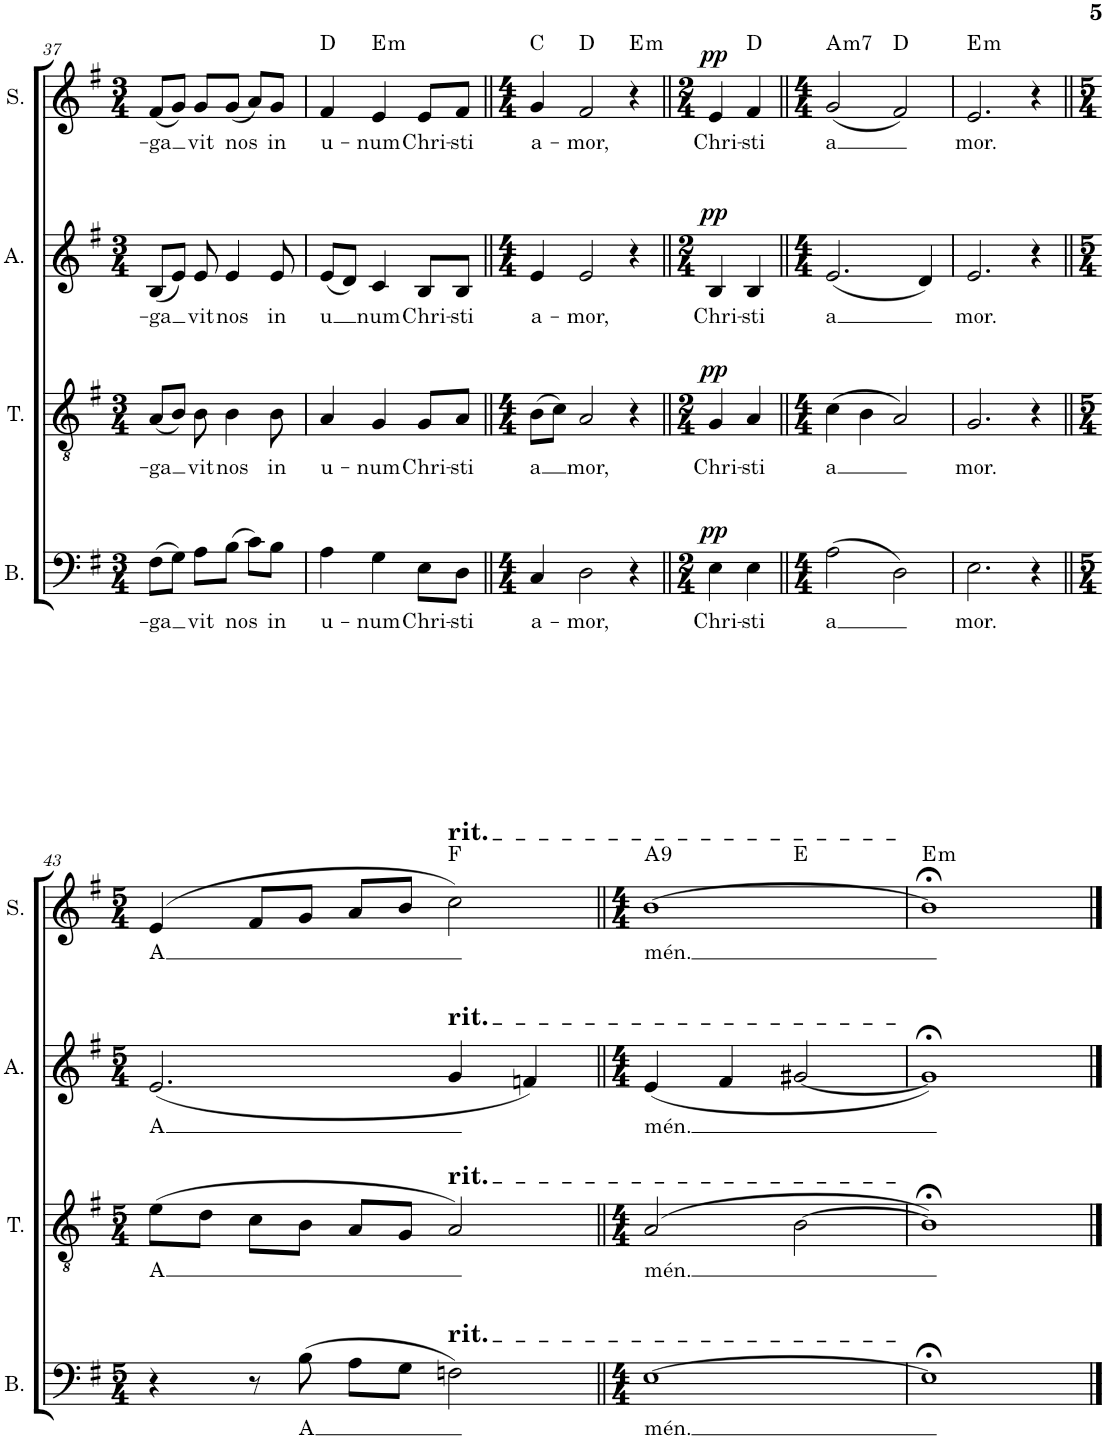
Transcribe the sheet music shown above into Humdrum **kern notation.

**kern	**text	**dynam	**kern	**text	**dynam	**kern	**text	**dynam	**kern	**text	**dynam	**harte
*part4	*part4	*part4	*part3	*part3	*part3	*part2	*part2	*part2	*part1	*part1	*part1	*part1
*staff4	*staff4	*staff4	*staff3	*staff3	*staff3	*staff2	*staff2	*staff2	*staff1	*staff1	*staff1	*
*I"Bajo	*	*	*I"Tenor	*	*	*I"Alto	*	*	*I"Soprano	*	*	*
*I'B.	*	*	*I'T.	*	*	*I'A.	*	*	*I'S.	*	*	*
!!LO:PB:g=z
*clefF4	*	*	*clefGv2	*	*	*clefG2	*	*	*clefG2	*	*	*
*k[f#]	*	*	*k[f#]	*	*	*k[f#]	*	*	*k[f#]	*	*	*
*M3/4	*	*	*M3/4	*	*	*M3/4	*	*	*M3/4	*	*	*
=37	=37	=37	=37	=37	=37	=37	=37	=37	=37	=37	=37	=37
!	!LO:LY:b	!	!	!LO:LY:b	!	!	!LO:LY:b	!	!	!LO:LY:b	!	!
(8F#\L	-ga	.	(8A/L	-ga	.	(8B/L	-ga	.	(8f#/L	-ga	.	.
8G\J)	.	.	8B/J)	.	.	8e/J)	.	.	8g/J)	.	.	.
!	!LO:LY:b	!	!	!LO:LY:b	!	!	!LO:LY:b	!	!	!LO:LY:b	!	!
8A\L	vit	.	8B\	vit	.	8e/	vit	.	8g/L	vit	.	.
!	!LO:LY:b	!	!	!LO:LY:b	!	!	!LO:LY:b	!	!	!LO:LY:b	!	!
(8B\J	nos	.	4B\	nos	.	4e/	nos	.	(8g/J	nos	.	.
8c\L)	.	.	.	.	.	.	.	.	8a/L)	.	.	.
!	!LO:LY:b	!	!	!LO:LY:b	!	!	!LO:LY:b	!	!	!LO:LY:b	!	!
8B\J	in	.	8B\	in	.	8e/	in	.	8g/J	in	.	.
=38	=38	=38	=38	=38	=38	=38	=38	=38	=38	=38	=38	=38
!	!LO:LY:b	!	!	!LO:LY:b	!	!	!LO:LY:b	!	!	!LO:LY:b	!	!
4A\	u-	.	4A/	u-	.	(8e/L	u	.	4f#/	u-	.	D:maj
.	.	.	.	.	.	8d/J)	.	.	.	.	.	.
!	!LO:LY:b	!	!	!LO:LY:b	!	!	!LO:LY:b	!	!	!LO:LY:b	!	!LO:H:kt=m
4G\	-num	.	4G/	-num	.	4c/	num	.	4e/	-num	.	E:min
!	!LO:LY:b	!	!	!LO:LY:b	!	!	!LO:LY:b	!	!	!LO:LY:b	!	!
8E\L	Chri-	.	8G/L	Chri-	.	8B/L	Chri-	.	8e/L	Chri-	.	.
!	!LO:LY:b	!	!	!LO:LY:b	!	!	!LO:LY:b	!	!	!LO:LY:b	!	!
8D\J	-sti	.	8A/J	-sti	.	8B/J	-sti	.	8f#/J	-sti	.	.
=39||	=39||	=39||	=39||	=39||	=39||	=39||	=39||	=39||	=39||	=39||	=39||	=39||
*M4/4	*	*	*M4/4	*	*	*M4/4	*	*	*M4/4	*	*	*
!	!LO:LY:b	!	!	!LO:LY:b	!	!	!LO:LY:b	!	!	!LO:LY:b	!	!
4C/	a-	.	(8B\L	a	.	4e/	a-	.	4g/	a-	.	C:maj
.	.	.	8c\J)	.	.	.	.	.	.	.	.	.
!	!LO:LY:b	!	!	!LO:LY:b	!	!	!LO:LY:b	!	!	!LO:LY:b	!	!
2D\	-mor,	.	2A/	mor,	.	2e/	-mor,	.	2f#/	-mor,	.	D:maj
!	!	!	!	!	!	!	!	!	!	!	!	!LO:H:kt=m
4r	.	.	4r	.	.	4r	.	.	4r	.	.	E:min
=40||	=40||	=40||	=40||	=40||	=40||	=40||	=40||	=40||	=40||	=40||	=40||	=40||
*M2/4	*	*	*M2/4	*	*	*M2/4	*	*	*M2/4	*	*	*
!	!LO:LY:b	!LO:DY:a	!	!LO:LY:b	!LO:DY:a	!	!LO:LY:b	!LO:DY:a	!	!LO:LY:b	!LO:DY:a	!
4E\	Chri-	pp	4G/	Chri-	pp	4B/	Chri-	pp	4e/	Chri-	pp	.
!	!LO:LY:b	!	!	!LO:LY:b	!	!	!LO:LY:b	!	!	!LO:LY:b	!	!
4E\	-sti	.	4A/	-sti	.	4B/	-sti	.	4f#/	-sti	.	D:maj
=41||	=41||	=41||	=41||	=41||	=41||	=41||	=41||	=41||	=41||	=41||	=41||	=41||
*M4/4	*	*	*M4/4	*	*	*M4/4	*	*	*M4/4	*	*	*
!	!LO:LY:b	!	!	!LO:LY:b	!	!	!LO:LY:b	!	!	!LO:LY:b	!	!LO:H:kt=m7
(2A\	a	.	(4c\	a	.	(2.e/	a	.	(2g/	a	.	A:min7
.	.	.	4B\	.	.	.	.	.	.	.	.	.
2D\)	.	.	2A/)	.	.	.	.	.	2f#/)	.	.	D:maj
.	.	.	.	.	.	4d/)	.	.	.	.	.	.
=42	=42	=42	=42	=42	=42	=42	=42	=42	=42	=42	=42	=42
!	!LO:LY:b	!	!	!LO:LY:b	!	!	!LO:LY:b	!	!	!LO:LY:b	!	!LO:H:kt=m
2.E\	mor.	.	2.G/	mor.	.	2.e/	mor.	.	2.e/	mor.	.	E:min
4r	.	.	4r	.	.	4r	.	.	4r	.	.	.
!!LO:LB:g=z
=43||	=43||	=43||	=43||	=43||	=43||	=43||	=43||	=43||	=43||	=43||	=43||	=43||
*M5/4	*	*	*M5/4	*	*	*M5/4	*	*	*M5/4	*	*	*
!	!	!	!	!LO:LY:b	!	!	!LO:LY:b	!	!	!LO:LY:b	!	!
4r	.	.	(8e\L	A	.	(2.e/	A	.	(4e/	A	.	.
.	.	.	8d\J	.	.	.	.	.	.	.	.	.
8r	.	.	8c\L	.	.	.	.	.	8f#/L	.	.	.
!	!LO:LY:b	!	!	!	!	!	!	!	!	!	!	!
(8B\	A	.	8B\J	.	.	.	.	.	8g/J	.	.	.
8A\L	.	.	8A/L	.	.	.	.	.	8a/L	.	.	.
8G\J	.	.	8G/J	.	.	.	.	.	8b/J	.	.	.
!	!	!	!	!	!	!	!	!	!LO:TX:a:t=rit.	!	!	!
!	!	!	!	!	!	!LO:TX:a:t=rit.	!	!	!	!	!	!
!	!	!	!LO:TX:a:t=rit.	!	!	!	!	!	!	!	!	!
!LO:TX:a:t=rit.	!	!	!	!	!	!	!	!	!	!	!	!
2Fn\)	.	.	2A/)	.	.	4g/	.	.	2cc\)	.	.	F:maj
.	.	.	.	.	.	4fn/)	.	.	.	.	.	.
=44||	=44||	=44||	=44||	=44||	=44||	=44||	=44||	=44||	=44||	=44||	=44||	=44||
*M4/4	*	*	*M4/4	*	*	*M4/4	*	*	*M4/4	*	*	*
!	!LO:LY:b	!	!	!LO:LY:b	!	!	!LO:LY:b	!	!	!LO:LY:b	!	!LO:H:kt=9
*	*	*	*	*	*	*	*	*	*^	*	*	*
[1E	mén.	.	(2A/	mén.	.	(4e/	mén.	.	[1b	2ryy	mén.	.	A:9
.	.	.	.	.	.	4f#/	.	.	.	.	.	.	.
.	.	.	[2B\	.	.	[2g#X/	.	.	.	2ryy	.	.	E:maj
=45	=45	=45	=45	=45	=45	=45	=45	=45	=45	=45	=45	=45	=45
!	!	!	!	!	!	!	!	!	!	!	!	!	!LO:H:kt=m
*	*	*	*	*	*	*	*	*	*v	*v	*	*	*
1E;<]	.	.	1B;<])	.	.	1g#;<])	.	.	1b;<]	.	.	E:min
==	==	==	==	==	==	==	==	==	==	==	==	==
*-	*-	*-	*-	*-	*-	*-	*-	*-	*-	*-	*-	*-
